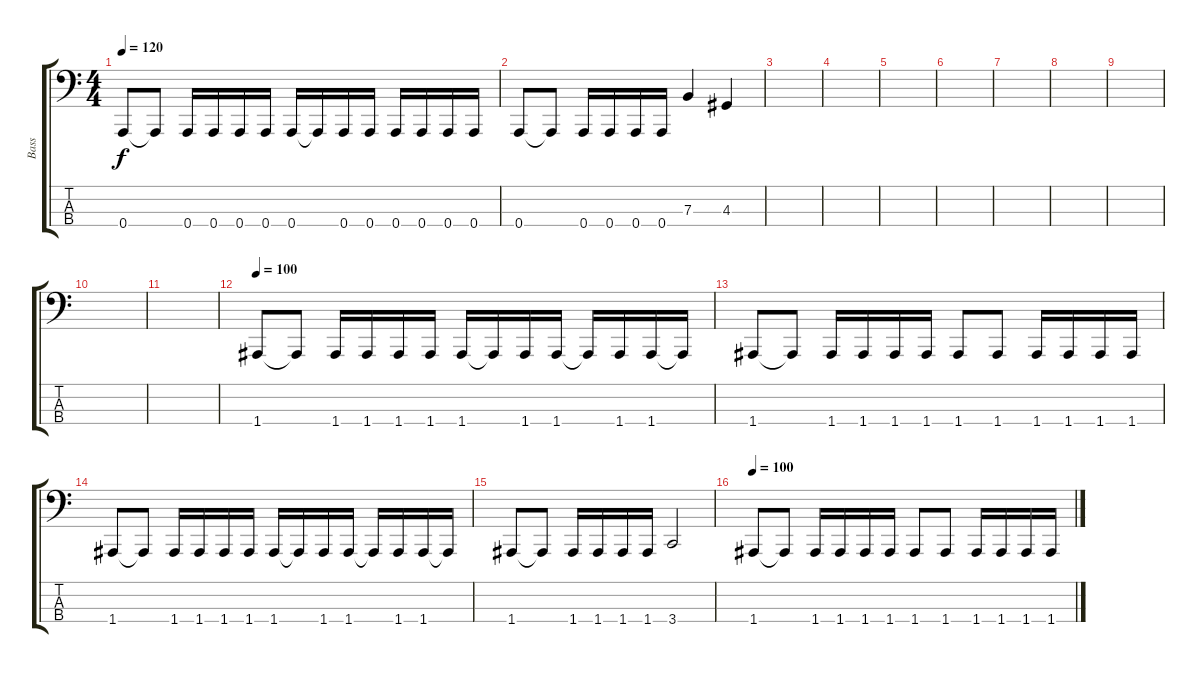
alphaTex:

\track ("Bass" "Bass") {instrument electricbasspick}
\staff {score tabs}
\tuning (D2 A1 E1 A0) {hide}
\ts (4 4)
\tempo 120
\clef f4
\ks c
0.4.8{dy f} 0.4{t}.8 0.4.16 0.4.16 0.4.16 0.4.16 0.4.16 0.4{t}.16 0.4.16 0.4.16 0.4.16 0.4.16 0.4.16 0.4.16 |
0.4.8 0.4{t}.8 0.4.16 0.4.16 0.4.16 0.4.16 7.3.4 4.3.4 |
|
|
|
|
|
|
|
|
|
\tempo 100
1.4.8 1.4{t}.8 1.4.16 1.4.16 1.4.16 1.4.16 1.4.16 1.4{t}.16 1.4.16 1.4.16 1.4{t}.16 1.4.16 1.4.16 1.4{t}.16 |
1.4.8 1.4{t}.8 1.4.16 1.4.16 1.4.16 1.4.16 1.4.8 1.4.8 1.4.16 1.4.16 1.4.16 1.4.16 |
1.4.8 1.4{t}.8 1.4.16 1.4.16 1.4.16 1.4.16 1.4.16 1.4{t}.16 1.4.16 1.4.16 1.4{t}.16 1.4.16 1.4.16 1.4{t}.16 |
1.4.8 1.4{t}.8 1.4.16 1.4.16 1.4.16 1.4.16 3.4.2 |
\tempo 100
1.4.8 1.4{t}.8 1.4.16 1.4.16 1.4.16 1.4.16 1.4.8 1.4.8 1.4.16 1.4.16 1.4.16 1.4.16
